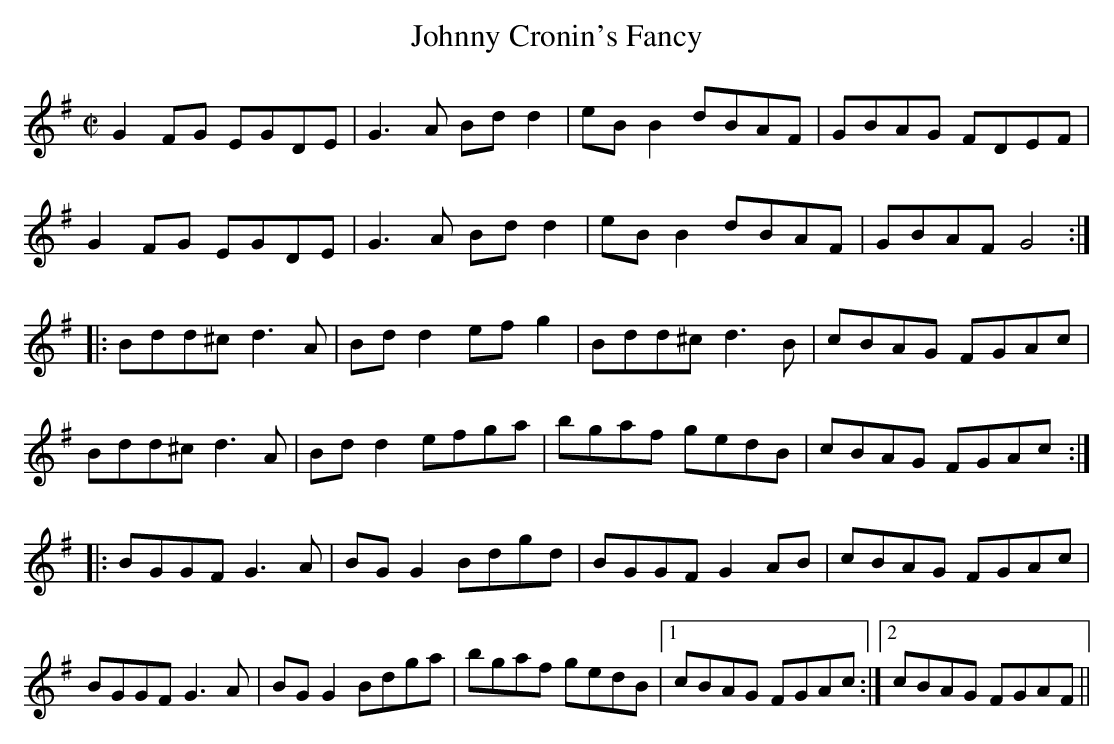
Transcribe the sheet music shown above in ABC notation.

X:1
T:Johnny Cronin's Fancy
M:C|
K:G
G2FG EGDE|G3A Bdd2|eBB2 dBAF|GBAG FDEF|
G2FG EGDE|G3A Bdd2|eBB2 dBAF|GBAF G4:|
|:Bdd^c d3A|Bdd2 efg2|Bdd^c d3B|cBAG FGAc|
Bdd^c d3A|Bdd2 efga|bgaf gedB|cBAG FGAc:|
|:BGGF G3A|BGG2 Bdgd|BGGF G2AB|cBAG FGAc|
BGGF G3A|BGG2 Bdga|bgaf gedB|1 cBAG FGAc:|2 cBAG FGAF||
